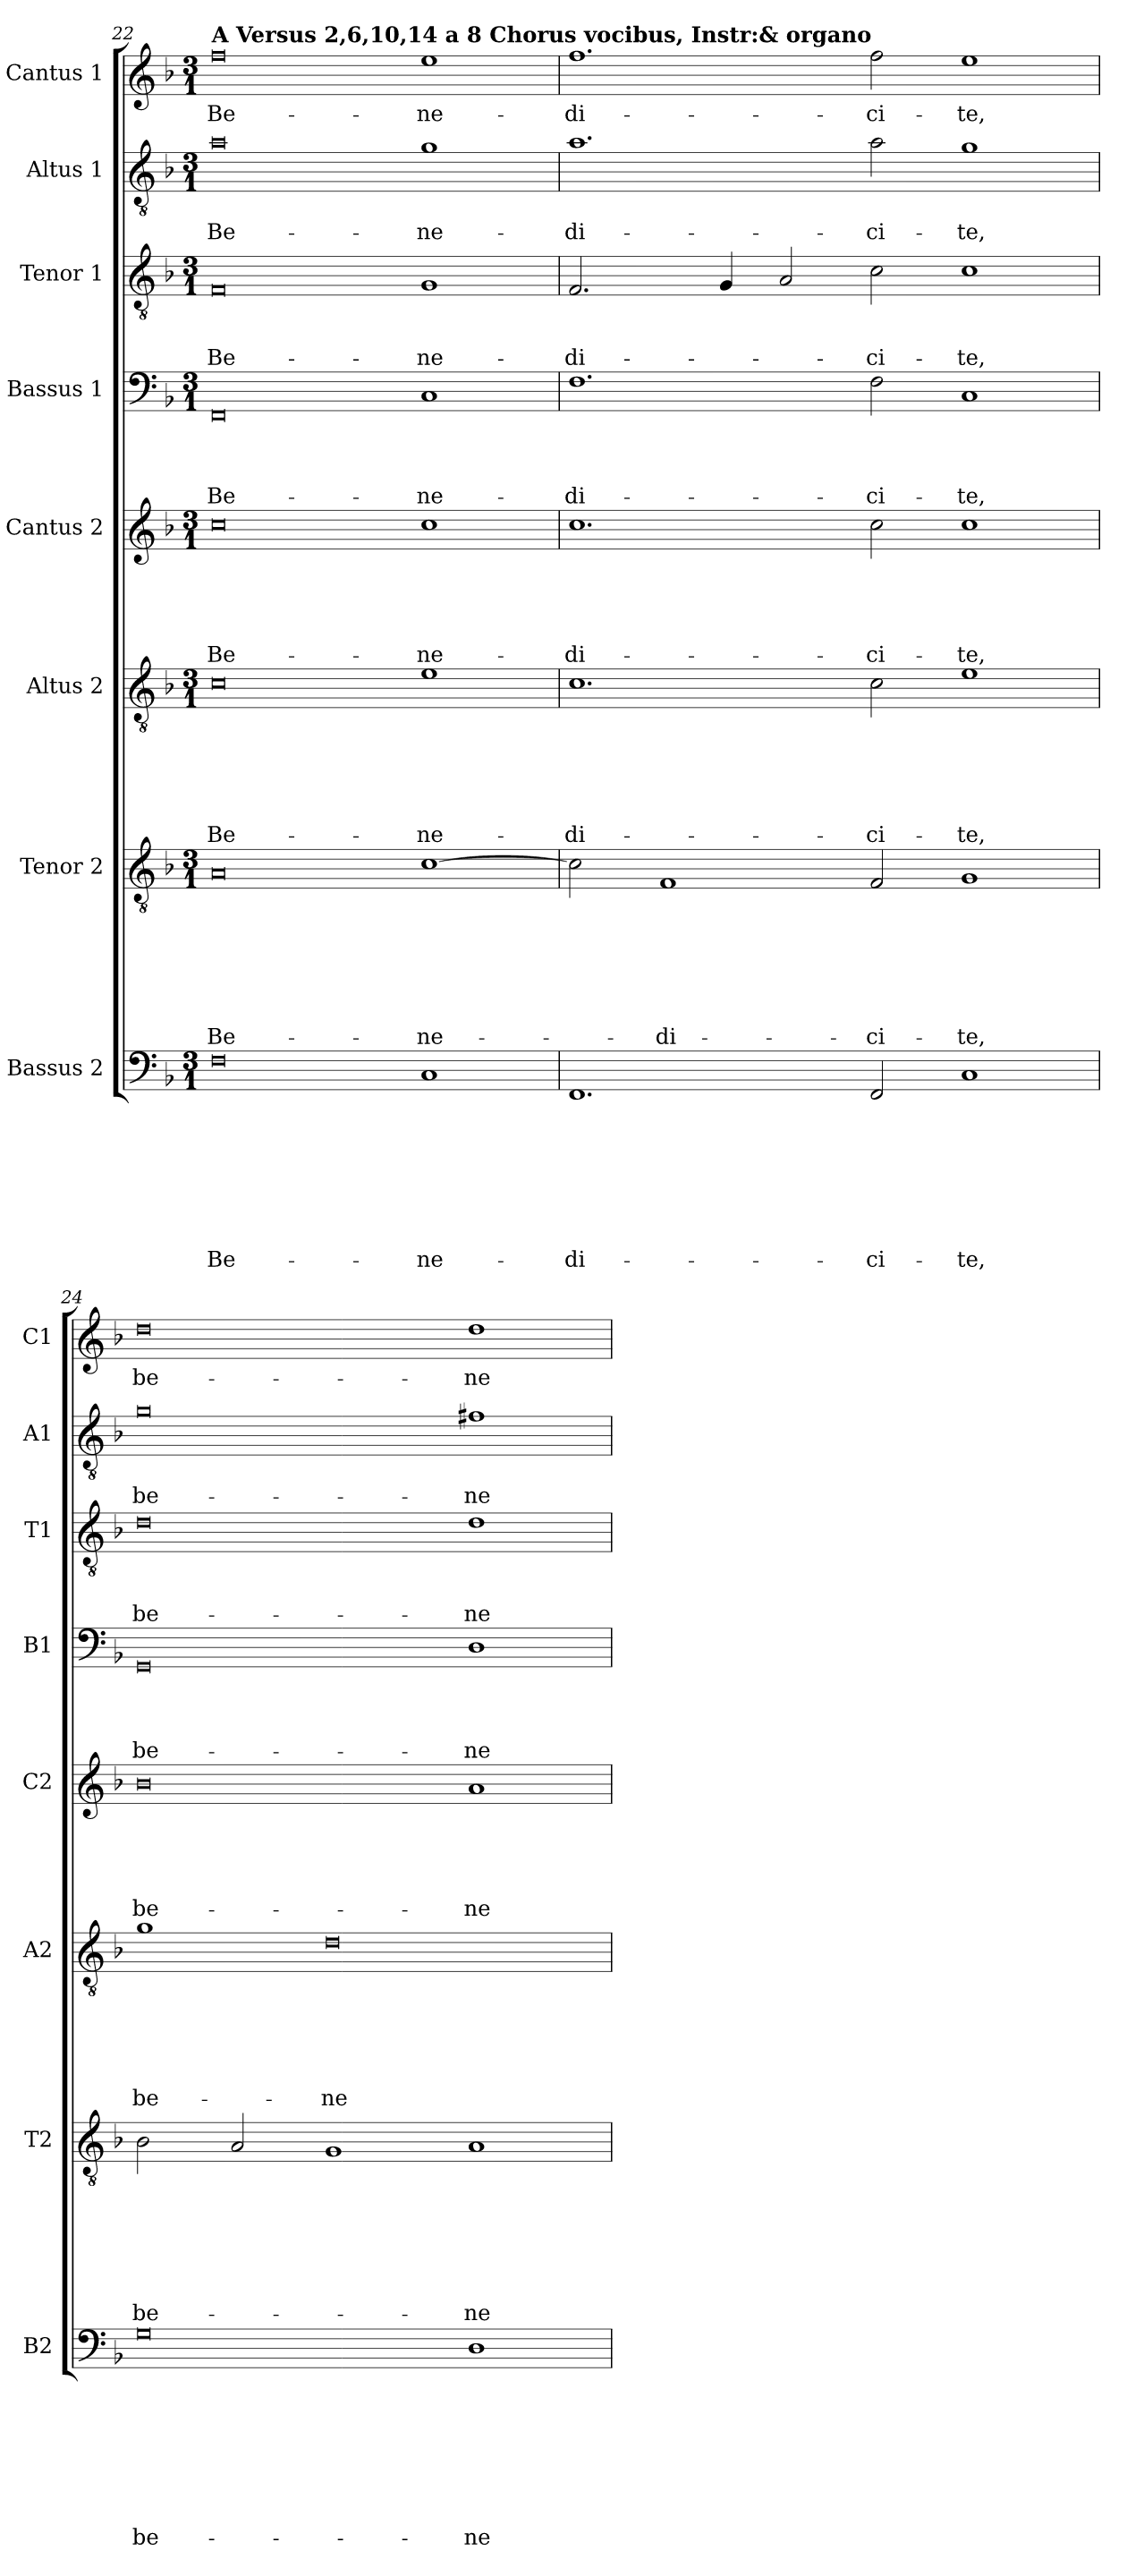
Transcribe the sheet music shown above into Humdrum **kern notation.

**kern	**text	**text	**text	**text	**text	**text	**text	**text	**kern	**text	**text	**text	**text	**text	**text	**text	**kern	**text	**text	**text	**text	**text	**text	**kern	**text	**text	**text	**text	**text	**kern	**text	**text	**text	**text	**kern	**text	**text	**text	**kern	**text	**text	**kern	**text
*part8	*part8	*part8	*part8	*part8	*part8	*part8	*part8	*part8	*part7	*part7	*part7	*part7	*part7	*part7	*part7	*part7	*part6	*part6	*part6	*part6	*part6	*part6	*part6	*part5	*part5	*part5	*part5	*part5	*part5	*part4	*part4	*part4	*part4	*part4	*part3	*part3	*part3	*part3	*part2	*part2	*part2	*part1	*part1
*staff8	*staff8	*staff8	*staff8	*staff8	*staff8	*staff8	*staff8	*staff8	*staff7	*staff7	*staff7	*staff7	*staff7	*staff7	*staff7	*staff7	*staff6	*staff6	*staff6	*staff6	*staff6	*staff6	*staff6	*staff5	*staff5	*staff5	*staff5	*staff5	*staff5	*staff4	*staff4	*staff4	*staff4	*staff4	*staff3	*staff3	*staff3	*staff3	*staff2	*staff2	*staff2	*staff1	*staff1
*I"Bassus 2	*	*	*	*	*	*	*	*	*I"Tenor 2	*	*	*	*	*	*	*	*I"Altus 2	*	*	*	*	*	*	*I"Cantus 2	*	*	*	*	*	*I"Bassus 1	*	*	*	*	*I"Tenor 1	*	*	*	*I"Altus 1	*	*	*I"Cantus 1	*
*I'B2	*	*	*	*	*	*	*	*	*I'T2	*	*	*	*	*	*	*	*I'A2	*	*	*	*	*	*	*I'C2	*	*	*	*	*	*I'B1	*	*	*	*	*I'T1	*	*	*	*I'A1	*	*	*I'C1	*
*clefF4	*	*	*	*	*	*	*	*	*clefGv2	*	*	*	*	*	*	*	*clefGv2	*	*	*	*	*	*	*clefG2	*	*	*	*	*	*clefF4	*	*	*	*	*clefGv2	*	*	*	*clefGv2	*	*	*clefG2	*
*k[b-]	*	*	*	*	*	*	*	*	*k[b-]	*	*	*	*	*	*	*	*k[b-]	*	*	*	*	*	*	*k[b-]	*	*	*	*	*	*k[b-]	*	*	*	*	*k[b-]	*	*	*	*k[b-]	*	*	*k[b-]	*
*d:	*	*	*	*	*	*	*	*	*d:	*	*	*	*	*	*	*	*d:	*	*	*	*	*	*	*d:	*	*	*	*	*	*d:	*	*	*	*	*d:	*	*	*	*d:	*	*	*d:	*
*M3/1	*	*	*	*	*	*	*	*	*M3/1	*	*	*	*	*	*	*	*M3/1	*	*	*	*	*	*	*M3/1	*	*	*	*	*	*M3/1	*	*	*	*	*M3/1	*	*	*	*M3/1	*	*	*M3/1	*
=22	=22	=22	=22	=22	=22	=22	=22	=22	=22	=22	=22	=22	=22	=22	=22	=22	=22	=22	=22	=22	=22	=22	=22	=22	=22	=22	=22	=22	=22	=22	=22	=22	=22	=22	=22	=22	=22	=22	=22	=22	=22	=22	=22
!	!	!	!	!	!	!	!	!	!	!	!	!	!	!	!	!	!	!	!	!	!	!	!	!	!	!	!	!	!	!	!	!	!	!	!	!	!	!	!	!	!	!LO:TX:a:B:t=A Versus 2,6,10,14 a 8 Chorus vocibus, Instr&colon;& organo	!
0F	.	.	.	.	.	.	.	Be-	0A	.	.	.	.	.	.	Be-	0c	.	.	.	.	.	Be-	0cc	.	.	.	.	Be-	0FF	.	.	.	Be-	0F	.	.	Be-	0a	.	Be-	0ff	Be-
1C	.	.	.	.	.	.	.	-ne-	[1c	.	.	.	.	.	.	-ne-	1e	.	.	.	.	.	-ne-	1cc	.	.	.	.	-ne-	1C	.	.	.	-ne-	1G	.	.	-ne-	1g	.	-ne-	1ee	-ne-
=23	=23	=23	=23	=23	=23	=23	=23	=23	=23	=23	=23	=23	=23	=23	=23	=23	=23	=23	=23	=23	=23	=23	=23	=23	=23	=23	=23	=23	=23	=23	=23	=23	=23	=23	=23	=23	=23	=23	=23	=23	=23	=23	=23
1.FF	.	.	.	.	.	.	.	-di-	2c\]	.	.	.	.	.	.	.	1.c	.	.	.	.	.	-di-	1.cc	.	.	.	.	-di-	1.F	.	.	.	-di-	2.F/	.	.	-di-	1.a	.	-di-	1.ff	-di-
.	.	.	.	.	.	.	.	.	1F	.	.	.	.	.	.	-di-	.	.	.	.	.	.	.	.	.	.	.	.	.	.	.	.	.	.	.	.	.	.	.	.	.	.	.
.	.	.	.	.	.	.	.	.	.	.	.	.	.	.	.	.	.	.	.	.	.	.	.	.	.	.	.	.	.	.	.	.	.	.	4G/	.	.	.	.	.	.	.	.
.	.	.	.	.	.	.	.	.	.	.	.	.	.	.	.	.	.	.	.	.	.	.	.	.	.	.	.	.	.	.	.	.	.	.	2A/	.	.	.	.	.	.	.	.
2FF/	.	.	.	.	.	.	.	-ci-	2F/	.	.	.	.	.	.	-ci-	2c\	.	.	.	.	.	-ci-	2cc\	.	.	.	.	-ci-	2F\	.	.	.	-ci-	2c\	.	.	-ci-	2a\	.	-ci-	2ff\	-ci-
1C	.	.	.	.	.	.	.	-te,	1G	.	.	.	.	.	.	-te,	1e	.	.	.	.	.	-te,	1cc	.	.	.	.	-te,	1C	.	.	.	-te,	1c	.	.	-te,	1g	.	-te,	1ee	-te,
=24	=24	=24	=24	=24	=24	=24	=24	=24	=24	=24	=24	=24	=24	=24	=24	=24	=24	=24	=24	=24	=24	=24	=24	=24	=24	=24	=24	=24	=24	=24	=24	=24	=24	=24	=24	=24	=24	=24	=24	=24	=24	=24	=24
0G	.	.	.	.	.	.	.	be-	2B-\	.	.	.	.	.	.	be-	1g	.	.	.	.	.	be-	0b-	.	.	.	.	be-	0GG	.	.	.	be-	0d	.	.	be-	0g	.	be-	0dd	be-
.	.	.	.	.	.	.	.	.	2A/	.	.	.	.	.	.	.	.	.	.	.	.	.	.	.	.	.	.	.	.	.	.	.	.	.	.	.	.	.	.	.	.	.	.
.	.	.	.	.	.	.	.	.	1G	.	.	.	.	.	.	.	0d	.	.	.	.	.	-ne-	.	.	.	.	.	.	.	.	.	.	.	.	.	.	.	.	.	.	.	.
1D	.	.	.	.	.	.	.	-ne-	1A	.	.	.	.	.	.	-ne-	.	.	.	.	.	.	.	1a	.	.	.	.	-ne-	1D	.	.	.	-ne-	1d	.	.	-ne-	1f#X	.	-ne-	1dd	-ne-
=	=	=	=	=	=	=	=	=	=	=	=	=	=	=	=	=	=	=	=	=	=	=	=	=	=	=	=	=	=	=	=	=	=	=	=	=	=	=	=	=	=	=	=
*-	*-	*-	*-	*-	*-	*-	*-	*-	*-	*-	*-	*-	*-	*-	*-	*-	*-	*-	*-	*-	*-	*-	*-	*-	*-	*-	*-	*-	*-	*-	*-	*-	*-	*-	*-	*-	*-	*-	*-	*-	*-	*-	*-
